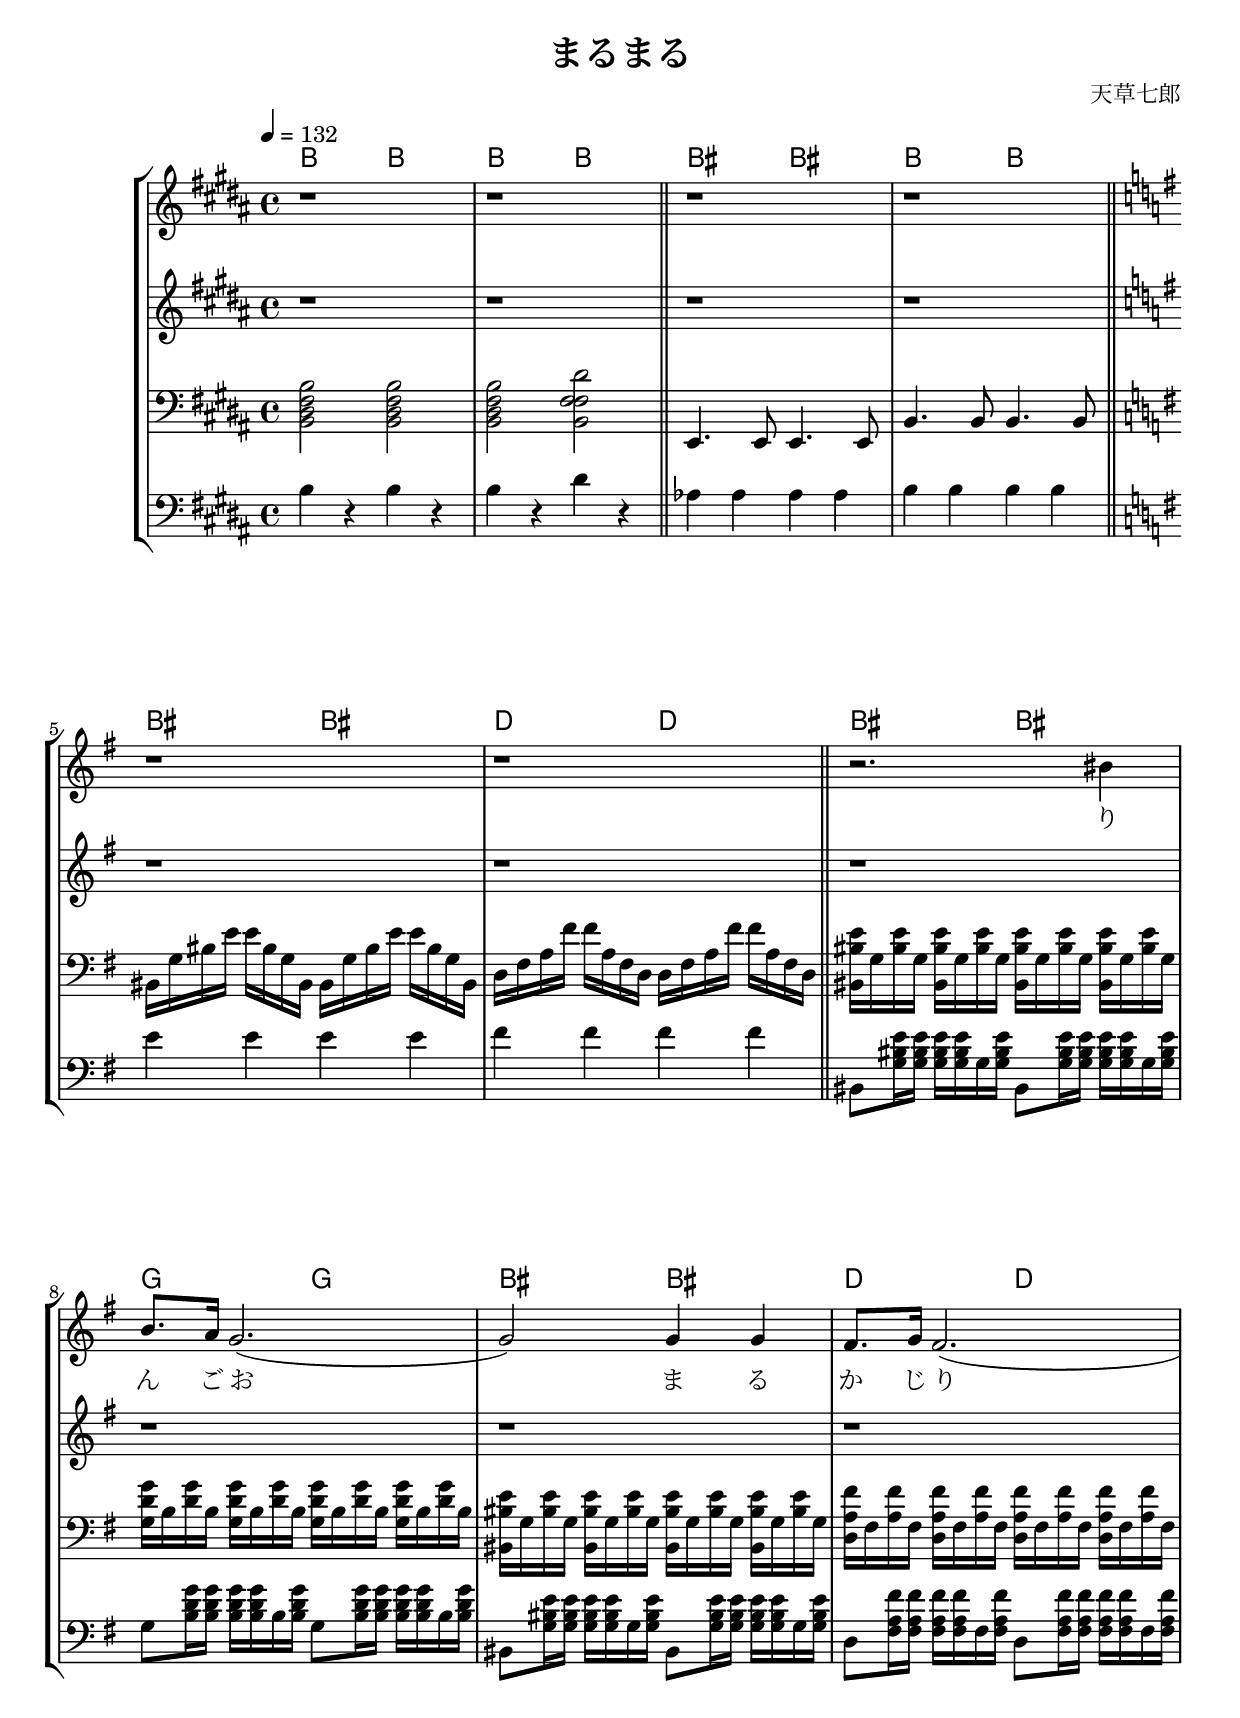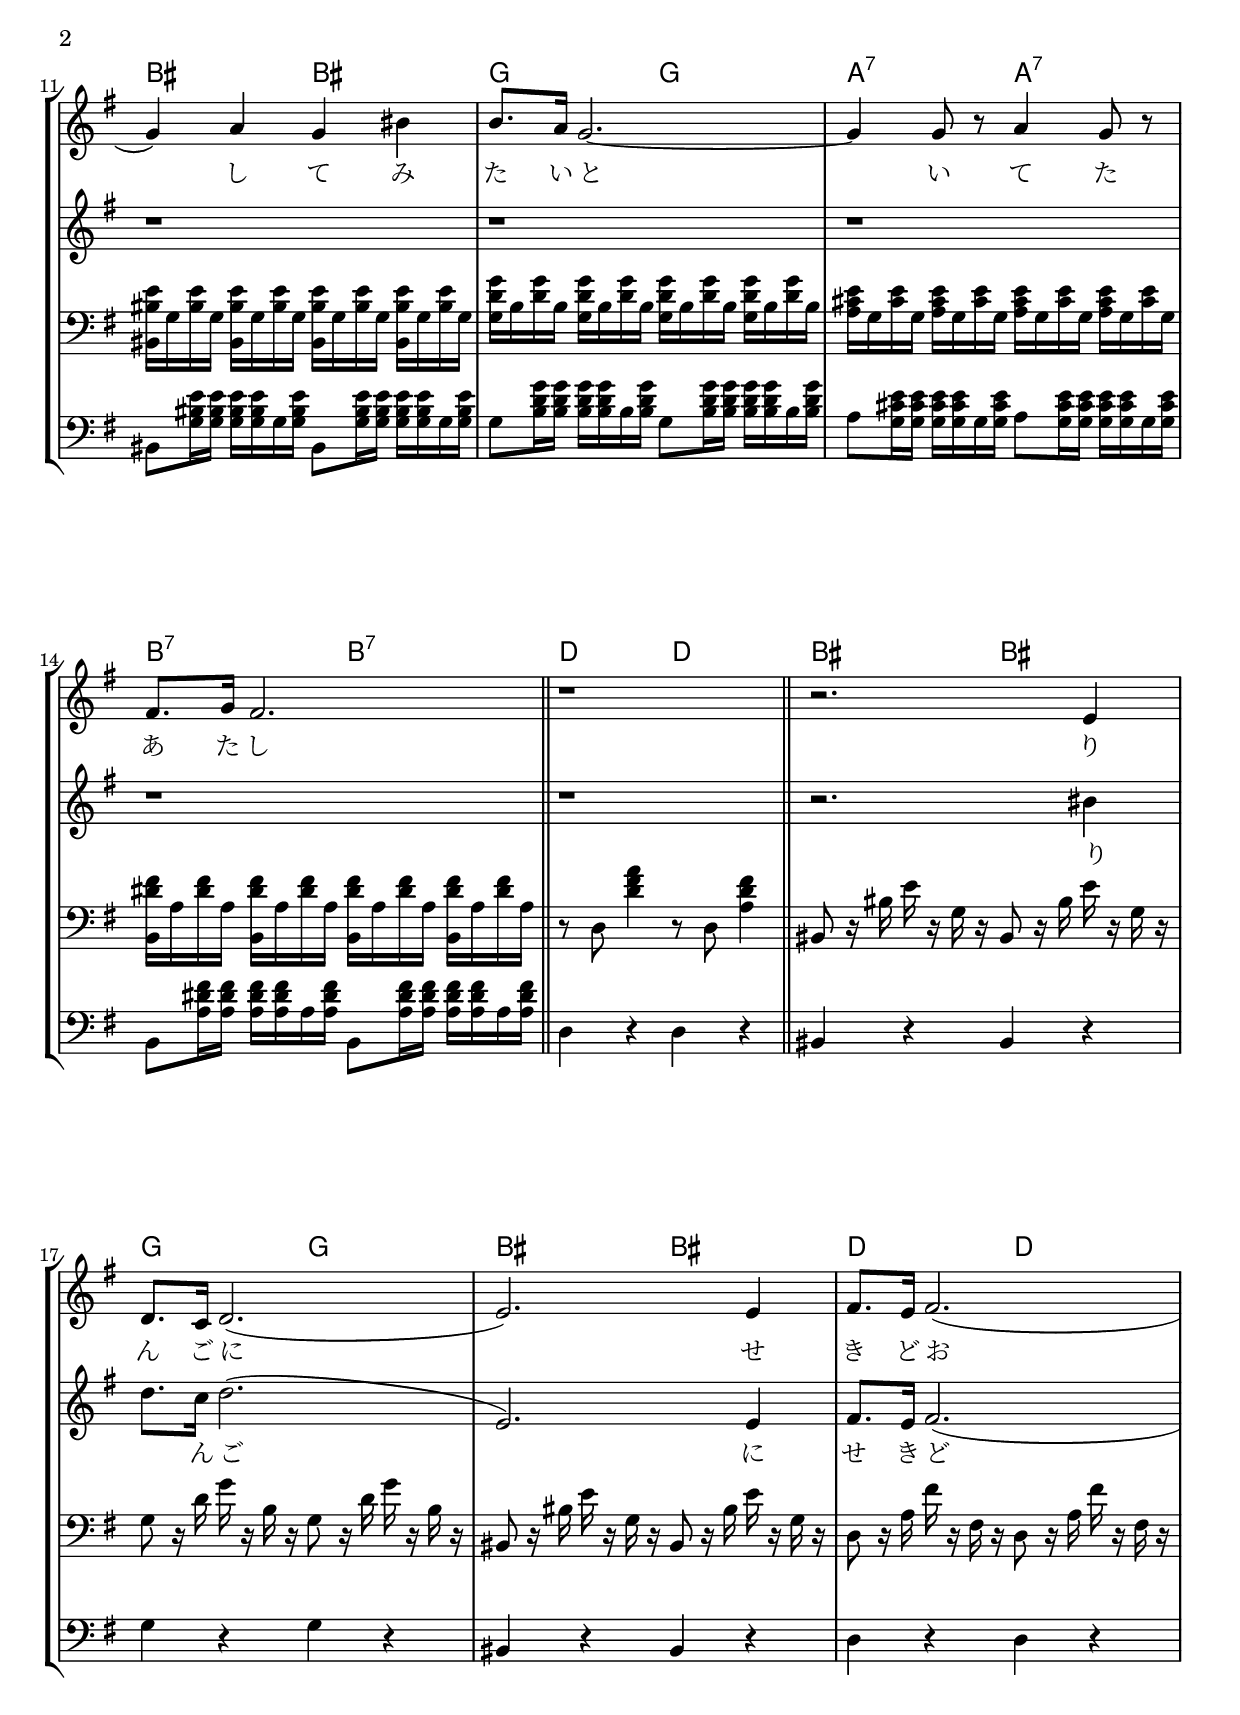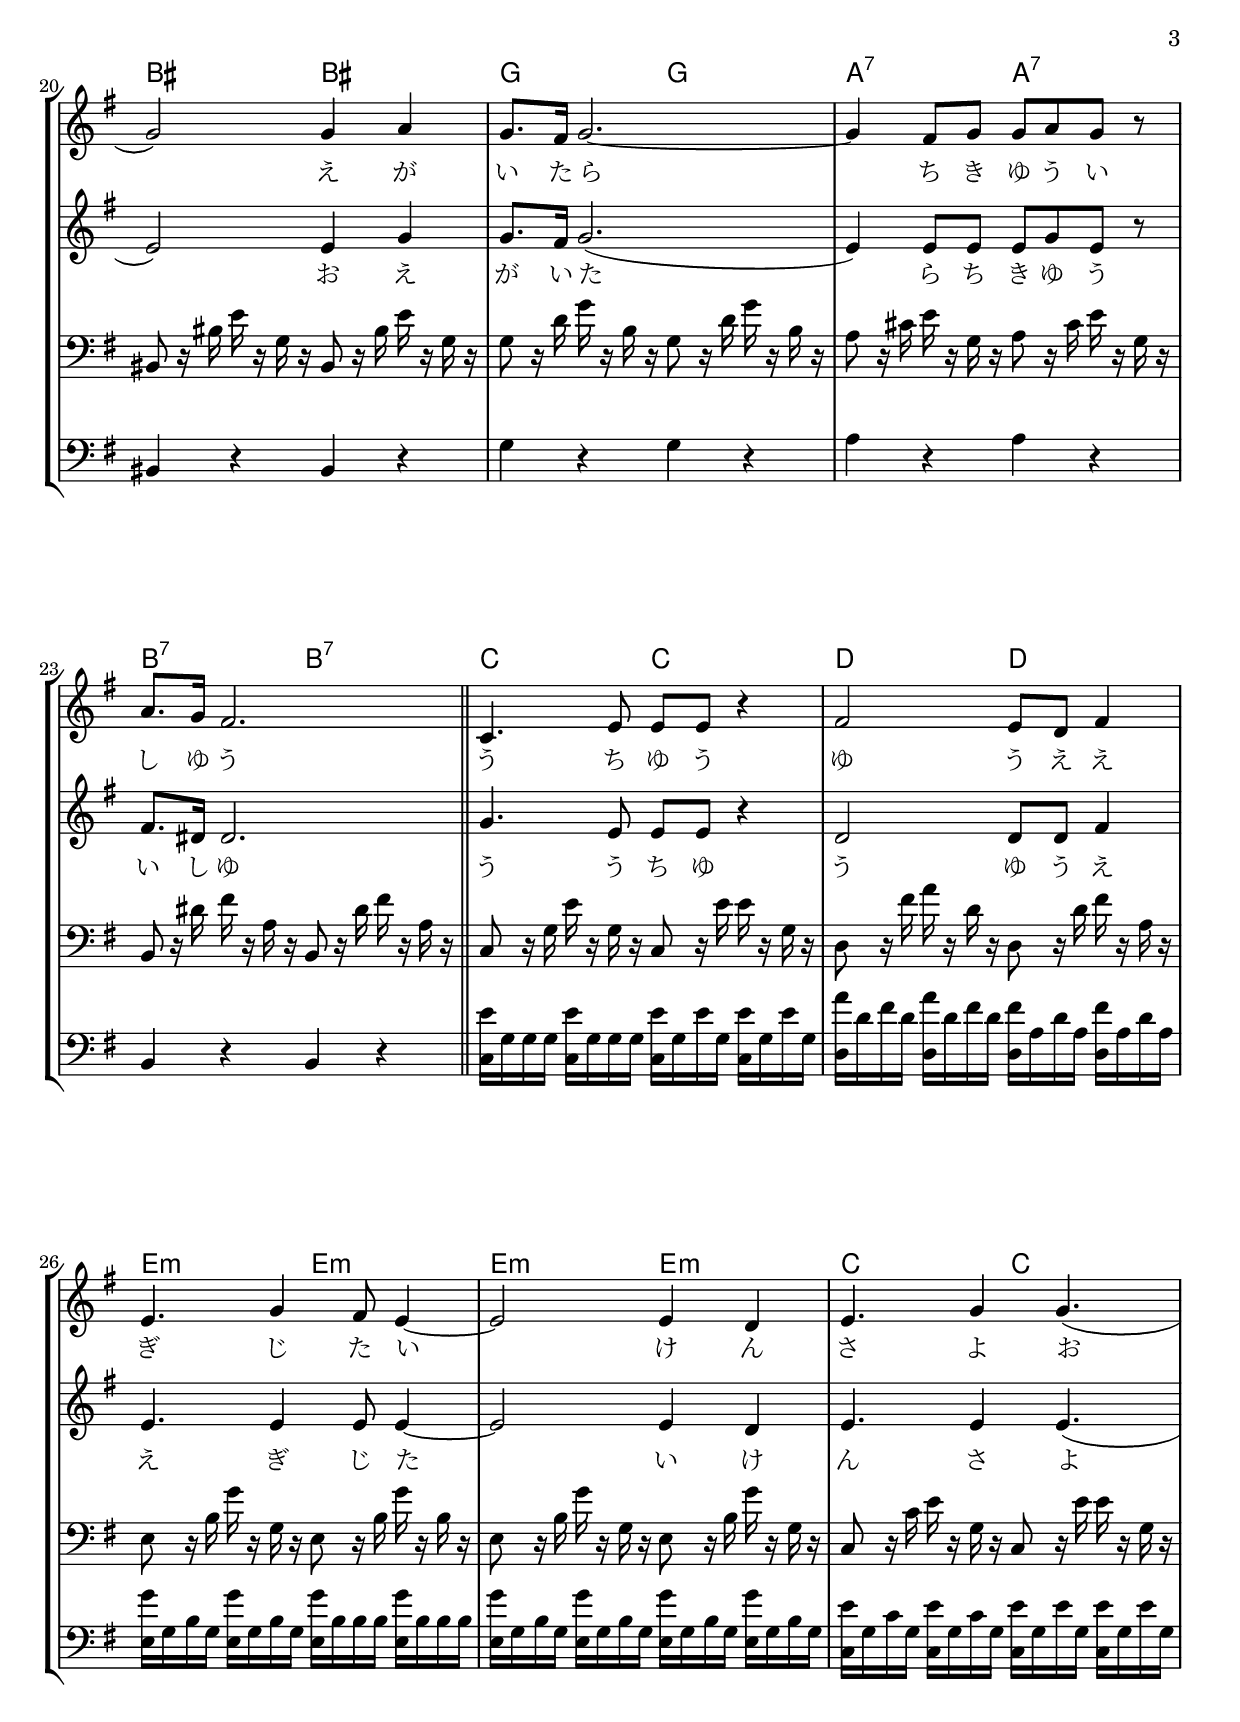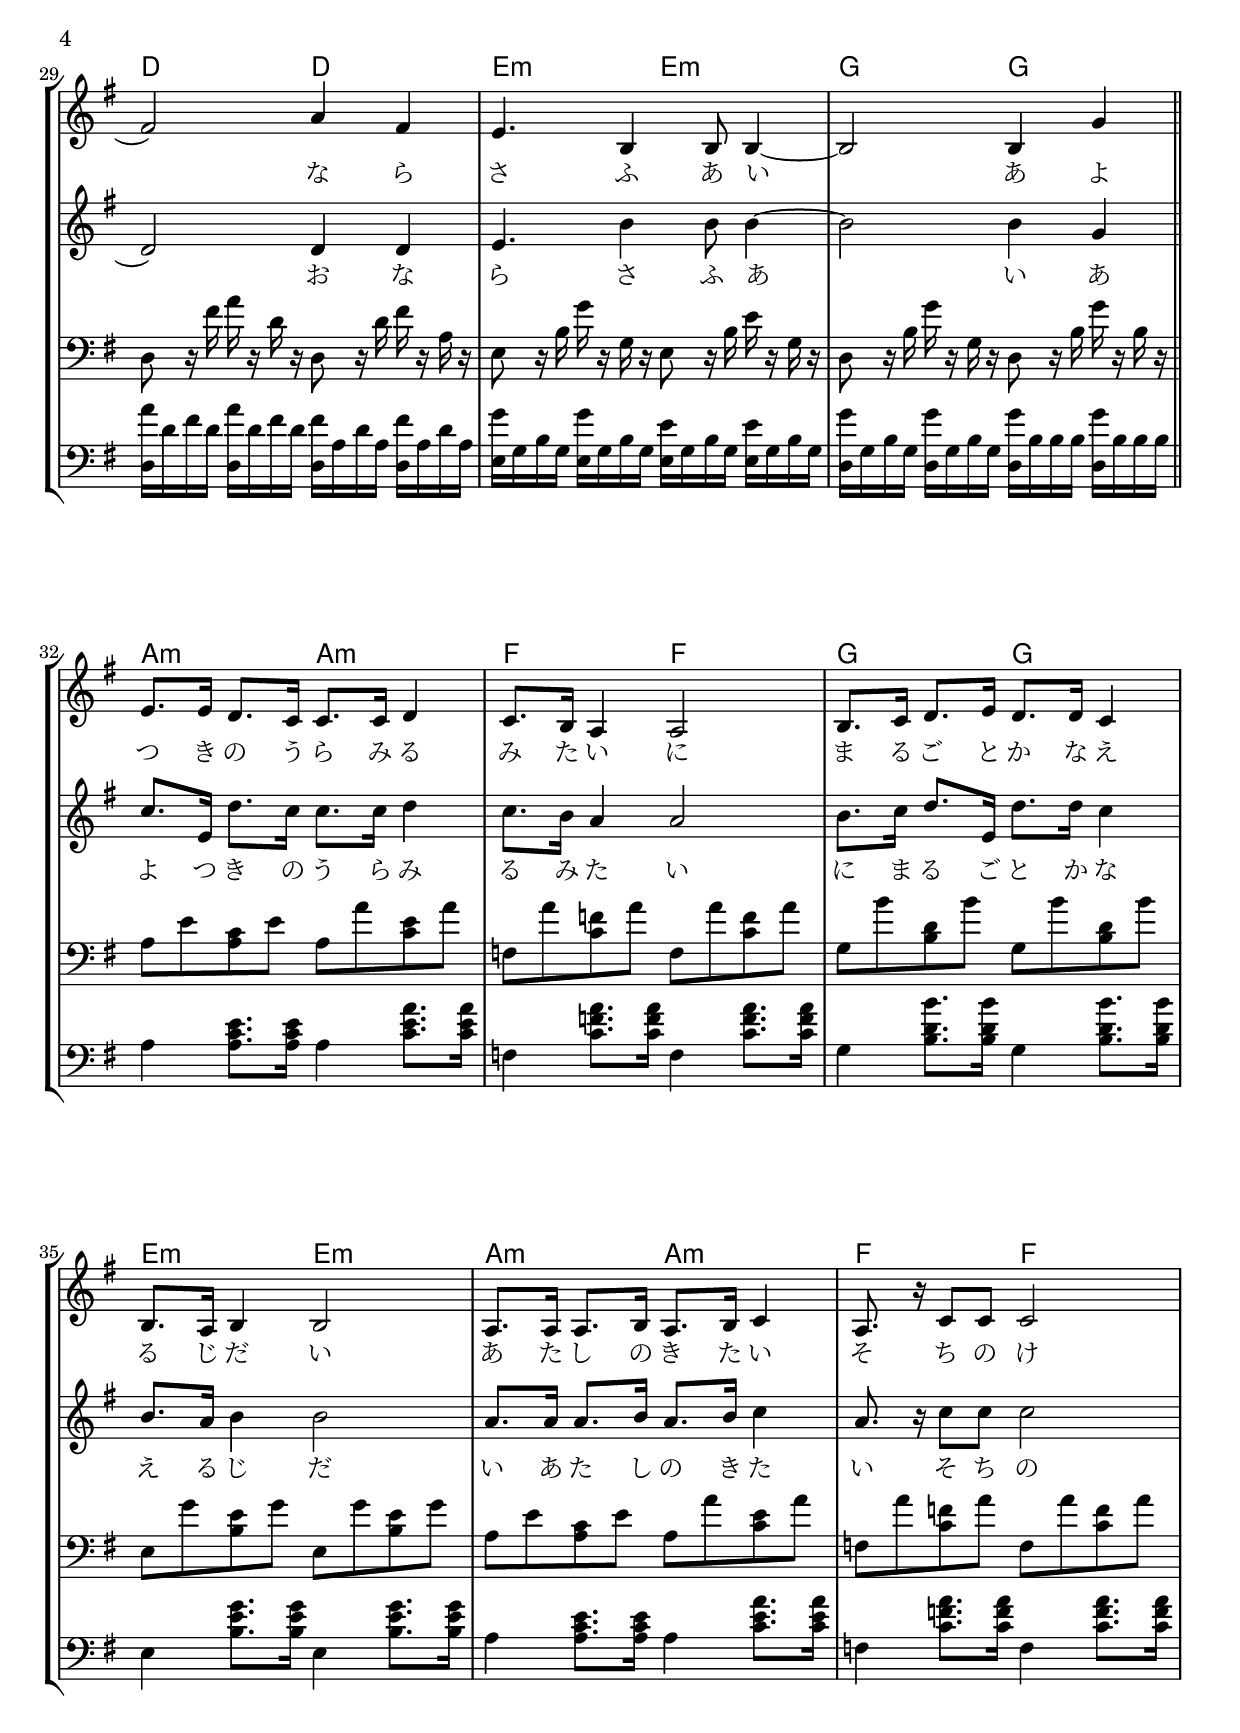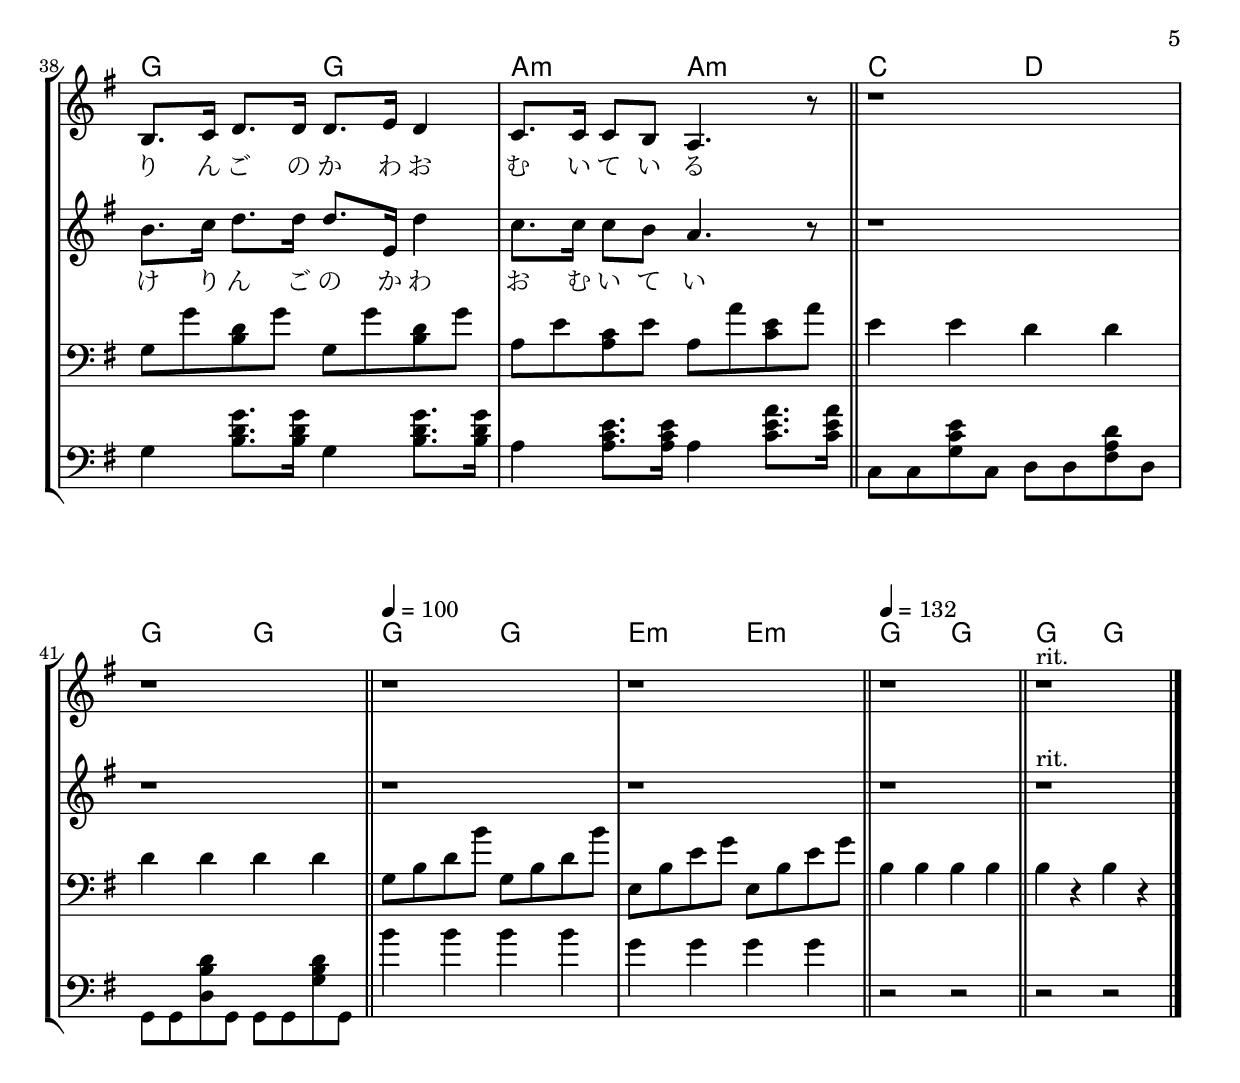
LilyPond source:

\version "2.12.1"

\header {
	title = \markup {まるまる}
	composer = \markup \center-column {天草七郎}
}

harmony = \chordmode {
	b2 b b b 

	bis bis b b 

	bis bis d d 

	bis bis g g bis bis d d bis bis g g a:7 a:7 b:7 b:7 

	d d 

	bis bis g g bis bis d d bis bis g g a:7 a:7 b:7 b:7 

	c c d d e:m e:m e:m e:m c c d d e:m e:m g g 

	a:m a:m f f g g e:m e:m a:m a:m f f g g a:m a:m 

	c d g g 

	g g e:m e:m 

	g g 

	g g 
}

melody = {
	\key b \major
	\tempo 4 = 132
	r1 | r1   
	r1 | r1   
	\key g \major
	r1 | r1   
	\set Staff.midiInstrument = #"fss0.37"
	r2. bis'4 
	b'8.  a'16  g'2. 
	(g'2)  g'4  g'4 
	fis'8.  g'16  fis'2. 
	(g'4)  a'4  g'4  bis'4 
	b'8.  a'16  g'2.~ 
	g'4  g'8  r8  a'4  g'8  r8 
	fis'8.  g'16  fis'2.
	r1   
	\set Staff.midiInstrument = #"fss0.37"
	r2. e'4 
	d'8.  c'16  d'2. 
	(e'2.)  e'4 
	fis'8.  e'16  fis'2. 
	(g'2)  g'4  a'4 
	g'8.  fis'16  g'2.~ 
	g'4  fis'8  g'8  g'8  a'8  g'8  r8 
	a'8.  g'16  fis'2.
	\set Staff.midiInstrument = #"fss0.37"
	c'4.  e'8  e'8  e'8  r4 
	fis'2  e'8  d'8  fis'4 
	e'4.  g'4  fis'8  e'4~ 
	e'2  e'4  d'4 
	e'4.  g'4  g'4. 
	(fis'2)  a'4  fis'4 
	e'4.  b4  b8  b4~ 
	b2  b4  g'4
	\set Staff.midiInstrument = #"fss0.37"
	e'8.  e'16  d'8.  c'16  c'8.  c'16  d'4 
	c'8.  b16  a4  a2 
	b8.  c'16  d'8.  e'16  d'8.  d'16  c'4 
	b8.  a16  b4  b2 
	a8.  a16  a8.  b16  a8.  b16  c'4 
	a8.  r16  c'8  c'8  c'2 
	b8.  c'16  d'8.  d'16  d'8.  e'16  d'4 
	c'8.  c'16  c'8  b8  a4.  	r8 	r1 | r1   
	\tempo 4 = 100
	r1 | r1   
	\tempo 4 = 132
	r1   
	r1^"rit." \bar "|."
}

words = \lyricmode {
	
	
	
	り  ん  ご  お  ま  る  か  じ  り  し  て  み  た  い  と  い  て  た  あ  た  し  
	
	り  ん  ご  に  せ  き  ど  お  え  が  い  た  ら  ち  き  ゆ  う  い  し  ゆ  う  
	う  ち  ゆ  う  ゆ  う  え  え  ぎ  じ  た  い  け  ん  さ  よ  お  な  ら  さ  ふ  あ  い  あ  よ  
	つ  き  の  う  ら  み  る  み  た  い  に  ま  る  ご  と  か  な  え  る  じ  だ  い  あ  た  し  の  き  た  い  そ  ち  の  け  り  ん  ご  の  か  わ  お  む  い  て  い  る  
	
	
	
	
}

secondmelody = {
	\key b \major
	\tempo 4 = 132
	r1 | r1   
	r1 | r1   
	\key g \major
	r1 | r1   
	\set Staff.midiInstrument = #"fss0.23"
	r1 ~ 
	r1 
	 r1 
	r1 
	r1 
	r1 
	r1 
	r1
	r1   
	\set Staff.midiInstrument = #"fss0.35"
	r2. bis'4 
	d''8.  c''16  d''2. 
	(e'2.)  e'4 
	fis'8.  e'16  fis'2. 
	(e'2)  e'4  g'4 
	g'8.  fis'16  g'2. 
	(e'4)  e'8  e'8  e'8  g'8  e'8  r8 
	fis'8.  dis'16  dis'2.
	\set Staff.midiInstrument = #"fss0.35"
	g'4.  e'8  e'8  e'8  r4 
	d'2  d'8  d'8  fis'4 
	e'4.  e'4  e'8  e'4~ 
	e'2  e'4  d'4 
	e'4.  e'4  e'4. 
	(d'2)  d'4  d'4 
	e'4.  b'4  b'8  b'4~ 
	b'2  b'4  g'4
	\set Staff.midiInstrument = #"fss0.35"
	c''8.  e'16  d''8.  c''16  c''8.  c''16  d''4 
	c''8.  b'16  a'4  a'2 
	b'8.  c''16  d''8.  e'16  d''8.  d''16  c''4 
	b'8.  a'16  b'4  b'2 
	a'8.  a'16  a'8.  b'16  a'8.  b'16  c''4 
	a'8.  r16  c''8  c''8  c''2 
	b'8.  c''16  d''8.  d''16  d''8.  e'16  d''4 
	c''8.  c''16  c''8  b'8  a'4.  	r8 	r1 | r1   
	\tempo 4 = 100
	r1 | r1   
	\tempo 4 = 132
	r1   
	r1^"rit." \bar "|."
}

secondwords = \lyricmode {
	
	
	
	
	
	り  ん  ご  に  せ  き  ど  お  え  が  い  た  ら  ち  き  ゆ  う  い  し  ゆ  う  
	う  ち  ゆ  う  ゆ  う  え  え  ぎ  じ  た  い  け  ん  さ  よ  お  な  ら  さ  ふ  あ  い  あ  よ  
	つ  き  の  う  ら  み  る  み  た  い  に  ま  る  ご  と  か  な  え  る  じ  だ  い  あ  た  し  の  き  た  い  そ  ち  の  け  り  ん  ご  の  か  わ  お  む  い  て  い  る  
	
	
	
	
}

tempochange = {
	\tempo 4 = 132
	r1 | r1 \bar "||"
	\tempo 4 = 132
	r1 | r1 \bar "||"
	\tempo 4 = 132
	r1 | r1 \bar "||"
	\tempo 4 = 132
	r1 | r1 | r1 | r1 | r1 | r1 | r1 | r1 \bar "||"
	\tempo 4 = 132
	r1 \bar "||"
	\tempo 4 = 132
	r1 | r1 | r1 | r1 | r1 | r1 | r1 | r1 \bar "||"
	\tempo 4 = 132
	r1 | r1 | r1 | r1 | r1 | r1 | r1 | r1 \bar "||"
	\tempo 4 = 132
	r1 | r1 | r1 | r1 | r1 | r1 | r1 | r1 \bar "||"
	\tempo 4 = 132
	r1 | r1 \bar "||"
	\tempo 4 = 100
	r1 | r1 \bar "||"
	\tempo 4 = 132
	r1 \bar "||"
	\tempo 4 = 132
	\tempo 4 = 99 r2 \tempo 4 = 88 r2 \bar "|."
}

mainacc = {
	\clef bass
	\set Staff.midiInstrument = #"Shakuhachi"
	\key b \major
	\tempo 4 = 132
	<b, dis fis b>2
	<b, dis fis b>2
	<b, dis fis b>2
	<b, fis fis dis'>2
	\bar "||"

	\set Staff.midiInstrument = #"Vibraphone"
	e,4.e,8
	e,4.e,8
	b,4.b,8
	b,4.b,8
	\bar "||"

	\set Staff.midiInstrument = #"Marimba"
	\key g \major
	bis,16 g bis e' e' bis g bis,
	bis,16 g bis e' e' bis g bis,
	d16 fis a fis' fis' a fis d
	d16 fis a fis' fis' a fis d
	\bar "||"

	\set Staff.midiInstrument = #"Violin"
	<bis, bis e'>16 g16 <bis e'>16 g16   <bis, bis e'>16 g16 <bis e'>16 g16
	<bis, bis e'>16 g16 <bis e'>16 g16   <bis, bis e'>16 g16 <bis e'>16 g16
	<g d' g'>16 b16 <d' g'>16 b16   <g d' g'>16 b16 <d' g'>16 b16
	<g d' g'>16 b16 <d' g'>16 b16   <g d' g'>16 b16 <d' g'>16 b16
	<bis, bis e'>16 g16 <bis e'>16 g16   <bis, bis e'>16 g16 <bis e'>16 g16
	<bis, bis e'>16 g16 <bis e'>16 g16   <bis, bis e'>16 g16 <bis e'>16 g16
	<d a fis'>16 fis16 <a fis'>16 fis16   <d a fis'>16 fis16 <a fis'>16 fis16
	<d a fis'>16 fis16 <a fis'>16 fis16   <d a fis'>16 fis16 <a fis'>16 fis16
	<bis, bis e'>16 g16 <bis e'>16 g16   <bis, bis e'>16 g16 <bis e'>16 g16
	<bis, bis e'>16 g16 <bis e'>16 g16   <bis, bis e'>16 g16 <bis e'>16 g16
	<g d' g'>16 b16 <d' g'>16 b16   <g d' g'>16 b16 <d' g'>16 b16
	<g d' g'>16 b16 <d' g'>16 b16   <g d' g'>16 b16 <d' g'>16 b16
	<a cis' e'>16 g16 <cis' e'>16 g16   <a cis' e'>16 g16 <cis' e'>16 g16
	<a cis' e'>16 g16 <cis' e'>16 g16   <a cis' e'>16 g16 <cis' e'>16 g16
	<b, dis' fis'>16 a16 <dis' fis'>16 a16   <b, dis' fis'>16 a16 <dis' fis'>16 a16
	<b, dis' fis'>16 a16 <dis' fis'>16 a16   <b, dis' fis'>16 a16 <dis' fis'>16 a16
	\bar "||"

	\set Staff.midiInstrument = #"Acoustic Guitar (steel)"
	r8 d <d' fis' a'>4
	r8 d <a d' fis'>4
	\bar "||"

	\set Staff.midiInstrument = #"Acoustic Guitar (steel)"
	bis,8r16bis16e'16r16g16r16
	bis,8r16bis16e'16r16g16r16
	g8r16d'16g'16r16b16r16
	g8r16d'16g'16r16b16r16
	bis,8r16bis16e'16r16g16r16
	bis,8r16bis16e'16r16g16r16
	d8r16a16fis'16r16fis16r16
	d8r16a16fis'16r16fis16r16
	bis,8r16bis16e'16r16g16r16
	bis,8r16bis16e'16r16g16r16
	g8r16d'16g'16r16b16r16
	g8r16d'16g'16r16b16r16
	a8r16cis'16e'16r16g16r16
	a8r16cis'16e'16r16g16r16
	b,8r16dis'16fis'16r16a16r16
	b,8r16dis'16fis'16r16a16r16
	\bar "||"

	\set Staff.midiInstrument = #"Viola"
	c8r16g16e'16r16g16r16
	c8r16e'16e'16r16g16r16
	d8r16fis'16a'16r16d'16r16
	d8r16d'16fis'16r16a16r16
	e8r16b16g'16r16g16r16
	e8r16b16g'16r16b16r16
	e8r16b16g'16r16g16r16
	e8r16b16g'16r16g16r16
	c8r16c'16e'16r16g16r16
	c8r16e'16e'16r16g16r16
	d8r16fis'16a'16r16d'16r16
	d8r16d'16fis'16r16a16r16
	e8r16b16g'16r16g16r16
	e8r16b16e'16r16g16r16
	d8r16b16g'16r16g16r16
	d8r16b16g'16r16b16r16
	\bar "||"

	\set Staff.midiInstrument = #"Tenor Sax"
	a8 e' <a c'> e'
	a8 a' <c' e'> a'
	f8 a' <c' f'> a'
	f8 a' <c' f'> a'
	g8 b' <b d'> b'
	g8 b' <b d'> b'
	e8 g' <b e'> g'
	e8 g' <b e'> g'
	a8 e' <a c'> e'
	a8 a' <c' e'> a'
	f8 a' <c' f'> a'
	f8 a' <c' f'> a'
	g8 g' <b d'> g'
	g8 g' <b d'> g'
	a8 e' <a c'> e'
	a8 a' <c' e'> a'
	\bar "||"

	\set Staff.midiInstrument = #"Viola"
	e'4 e'4
	d'4 d'4
	d'4 d'4
	d'4 d'4
	\bar "||"

	\set Staff.midiInstrument = #"Shakuhachi"
	\tempo 4 = 100
	g8 b8 d'8 b'8
	g8 b8 d'8 b'8
	e8 b8 e'8 g'8
	e8 b8 e'8 g'8
	\bar "||"

	\set Staff.midiInstrument = #"Shamisen"
	\tempo 4 = 132
	b4 b4
	b4 b4
	\bar "||"

	\set Staff.midiInstrument = #"Shamisen"
	b4 r4
	b4 r4
	\bar "|."
}

subacc = {
	\clef bass
	\set Staff.midiInstrument = #"Shamisen"
	\key b \major
	\tempo 4 = 132
	b4 r4
	b4 r4
	b4 r4
	dis'4 r4
	\bar "||"

	\set Staff.midiInstrument = #"Shamisen"
	as4 as4
	as4 as4
	b4 b4
	b4 b4
	\bar "||"

	\set Staff.midiInstrument = #"Shamisen"
	\key g \major
	e'4 e'4
	e'4 e'4
	fis'4 fis'4
	fis'4 fis'4
	\bar "||"

	\set Staff.midiInstrument = #"FX 1 (rain)"
	bis,8 <g bis e'>16 <g bis e'>16   <g bis e'>16 <g bis e'>16   g16 <g bis e'>16
	bis,8 <g bis e'>16 <g bis e'>16   <g bis e'>16 <g bis e'>16   g16 <g bis e'>16
	g8 <b d' g'>16 <b d' g'>16   <b d' g'>16 <b d' g'>16   b16 <b d' g'>16
	g8 <b d' g'>16 <b d' g'>16   <b d' g'>16 <b d' g'>16   b16 <b d' g'>16
	bis,8 <g bis e'>16 <g bis e'>16   <g bis e'>16 <g bis e'>16   g16 <g bis e'>16
	bis,8 <g bis e'>16 <g bis e'>16   <g bis e'>16 <g bis e'>16   g16 <g bis e'>16
	d8 <fis a fis'>16 <fis a fis'>16   <fis a fis'>16 <fis a fis'>16   fis16 <fis a fis'>16
	d8 <fis a fis'>16 <fis a fis'>16   <fis a fis'>16 <fis a fis'>16   fis16 <fis a fis'>16
	bis,8 <g bis e'>16 <g bis e'>16   <g bis e'>16 <g bis e'>16   g16 <g bis e'>16
	bis,8 <g bis e'>16 <g bis e'>16   <g bis e'>16 <g bis e'>16   g16 <g bis e'>16
	g8 <b d' g'>16 <b d' g'>16   <b d' g'>16 <b d' g'>16   b16 <b d' g'>16
	g8 <b d' g'>16 <b d' g'>16   <b d' g'>16 <b d' g'>16   b16 <b d' g'>16
	a8 <g cis' e'>16 <g cis' e'>16   <g cis' e'>16 <g cis' e'>16   g16 <g cis' e'>16
	a8 <g cis' e'>16 <g cis' e'>16   <g cis' e'>16 <g cis' e'>16   g16 <g cis' e'>16
	b,8 <a dis' fis'>16 <a dis' fis'>16   <a dis' fis'>16 <a dis' fis'>16   a16 <a dis' fis'>16
	b,8 <a dis' fis'>16 <a dis' fis'>16   <a dis' fis'>16 <a dis' fis'>16   a16 <a dis' fis'>16
	\bar "||"

	\set Staff.midiInstrument = #"Viola"
	d4 r4
	d4 r4
	\bar "||"

	\set Staff.midiInstrument = #"Steel Drums"
	bis,4 r4
	bis,4 r4
	g4 r4
	g4 r4
	bis,4 r4
	bis,4 r4
	d4 r4
	d4 r4
	bis,4 r4
	bis,4 r4
	g4 r4
	g4 r4
	a4 r4
	a4 r4
	b,4 r4
	b,4 r4
	\bar "||"

	\set Staff.midiInstrument = #"Clav"
	<c e'>16 g g g <c e'> g g g
	<c e'>16 g e' g <c e'> g e' g
	<d a'>16 d' fis' d' <d a'> d' fis' d'
	<d fis'>16 a d' a <d fis'> a d' a
	<e g'>16 g b g <e g'> g b g
	<e g'>16 b b b <e g'> b b b
	<e g'>16 g b g <e g'> g b g
	<e g'>16 g b g <e g'> g b g
	<c e'>16 g c' g <c e'> g c' g
	<c e'>16 g e' g <c e'> g e' g
	<d a'>16 d' fis' d' <d a'> d' fis' d'
	<d fis'>16 a d' a <d fis'> a d' a
	<e g'>16 g b g <e g'> g b g
	<e e'>16 g b g <e e'> g b g
	<d g'>16 g b g <d g'> g b g
	<d g'>16 b b b <d g'> b b b
	\bar "||"

	\set Staff.midiInstrument = #"Electric Grand"
	a4 <a c' e'>8. <a c' e'>16
	a4 <c' e' a'>8. <c' e' a'>16
	f4 <c' f' a'>8. <c' f' a'>16
	f4 <c' f' a'>8. <c' f' a'>16
	g4 <b d' b'>8. <b d' b'>16
	g4 <b d' b'>8. <b d' b'>16
	e4 <b e' g'>8. <b e' g'>16
	e4 <b e' g'>8. <b e' g'>16
	a4 <a c' e'>8. <a c' e'>16
	a4 <c' e' a'>8. <c' e' a'>16
	f4 <c' f' a'>8. <c' f' a'>16
	f4 <c' f' a'>8. <c' f' a'>16
	g4 <b d' g'>8. <b d' g'>16
	g4 <b d' g'>8. <b d' g'>16
	a4 <a c' e'>8. <a c' e'>16
	a4 <c' e' a'>8. <c' e' a'>16
	\bar "||"

	\set Staff.midiInstrument = #"Tinkle Bell"
	c8 c8 <g c' e'>8 c8
	d8 d8 <fis a d'>8 d8
	g,8 g,8 <d b d'>8 g,8
	g,8 g,8 <g b d'>8 g,8
	\bar "||"

	\set Staff.midiInstrument = #"Shamisen"
	\tempo 4 = 100
	b'4 b'4
	b'4 b'4
	g'4 g'4
	g'4 g'4
	\bar "||"

	\set Staff.midiInstrument = #"Acoustic grand"
	\tempo 4 = 132
	r2
	r2
	\bar "||"

	\set Staff.midiInstrument = #"Acoustic grand"
	r2
	r2
	\bar "|."
}

percA = {
	\drummode {
	r1 |r1 \bar "||"
	r1 |r1 \bar "||"
	r1 |r1 \bar "||"
	cymr4 cymr4 cymr4 cymr4  |cymr4 cymr8 cymr16 cymr16 cymr4 cymr4  |cymr4 cymr4 cymr4 cymr4  |cymr4 cymr2.  |cymr4 cymr4 cymr4 cymr4  |cymr4 cymr8 cymr16 cymr16 cymr4 cymr4  |cymr4 cymr4 cymr4 cymr4  |cymr4 cymr2.  \bar "||"
	cymr4 cymr4 cymr4 cymr4  \bar "||"
	cymr4 cymr4 cymr4 cymr4  |cymr4 cymr8 cymr16 cymr16 cymr4 cymr4  |cymr4 cymr4 cymr4 cymr4  |cymr4 cymr2.  |cymr4 cymr4 cymr4 cymr4  |cymr4 cymr8 cymr16 cymr16 cymr4 cymr4  |cymr4 cymr4 cymr4 cymr4  |cymr4 cymr2.  \bar "||"
	cymr4 cymr4 cymr4 cymr4  |cymr4 cymr8 cymr16 cymr16 cymr4 cymr4  |cymr4 cymr4 cymr4 cymr4  |cymr4 cymr2.  |cymr4 cymr4 cymr4 cymr4  |cymr4 cymr8 cymr16 cymr16 cymr4 cymr4  |cymr4 cymr4 cymr4 cymr4  |cymr4 cymr2.  \bar "||"
	cymr4 cymr4 cymr4 cymr4  |cymr4 cymr8 cymr16 cymr16 cymr4 cymr4  |cymr4 cymr4 cymr4 cymr4  |cymr4 cymr2.  |cymr4 cymr4 cymr4 cymr4  |cymr4 cymr8 cymr16 cymr16 cymr4 cymr4  |cymr4 cymr4 cymr4 cymr4  |cymr4 cymr2.  \bar "||"
	r1 |r1 \bar "||"
	r1 |r1 \bar "||"
	r1 \bar "||"
	r1 \bar "|."
	}
}

percB = {
	\drummode {
	r1 |r1 \bar "||"
	r1 |r1 \bar "||"
	r1 |r1 \bar "||"
	r2 sn2  |r2 sn2  |r2 sn2  |r8 sn8 sn2.  |r2 sn2  |r2 sn2  |r2 sn2  |r8 sn8 sn2.  \bar "||"
	r2 sn2  \bar "||"
	r2 sn2  |r2 sn2  |r2 sn2  |r8 sn8 sn2.  |r2 sn2  |r2 sn2  |r2 sn2  |r8 sn8 sn2.  \bar "||"
	r2 sn2  |r2 sn2  |r2 sn2  |r8 sn8 sn2.  |r2 sn2  |r2 sn2  |r2 sn2  |r8 sn8 sn2.  \bar "||"
	r2 sn2  |r2 sn2  |r2 sn2  |r8 sn8 sn2.  |r2 sn2  |r2 sn2  |r2 sn2  |r8 sn8 sn2.  \bar "||"
	r1 |r1 \bar "||"
	r1 |r1 \bar "||"
	r1 \bar "||"
	r1 \bar "|."
	}
}

percC = {
	\drummode {
	r1 |r1 \bar "||"
	r1 |r1 \bar "||"
	r1 |r1 \bar "||"
	bd2. r8 bd8  |bd2. r8 bd8  |bd2. r8 bd8  |bd4. bd8 bd4. bd8  |bd2. r8 bd8  |bd2. r8 bd8  |bd2. r8 bd8  |bd2 r8 bd4.  \bar "||"
	bd2 r8 bd4.  \bar "||"
	bd2. r8 bd8  |bd2. r8 bd8  |bd2. r8 bd8  |bd4. bd8 bd4. bd8  |bd2. r8 bd8  |bd2. r8 bd8  |bd2. r8 bd8  |bd2 r8 bd4.  \bar "||"
	bd2. r8 bd8  |bd2. r8 bd8  |bd2. r8 bd8  |bd4. bd8 bd4. bd8  |bd2. r8 bd8  |bd2. r8 bd8  |bd2. r8 bd8  |bd2 r8 bd4.  \bar "||"
	bd2. r8 bd8  |bd2. r8 bd8  |bd2. r8 bd8  |bd4. bd8 bd4. bd8  |bd2. r8 bd8  |bd2. r8 bd8  |bd2. r8 bd8  |bd2 r8 bd4.  \bar "||"
	r1 |r1 \bar "||"
	r1 |r1 \bar "||"
	r1 \bar "||"
	r1 \bar "|."
	}
}

percD = {
	\drummode {
	r1 |r1 \bar "||"
	r1 |r1 \bar "||"
	r1 |r1 \bar "||"
	r1 |r1 |r1 |r2 r8 tommh8 tommh4  |r1 |r1 |r1 |r8. tommh8. tommh2 r8  \bar "||"
	r8. tommh8. tommh2 r8  \bar "||"
	r1 |r1 |r1 |r2 r8 tommh8 tommh4  |r1 |r1 |r1 |r8. tommh8. tommh2 r8  \bar "||"
	r1 |r1 |r1 |r2 r8 tommh8 tommh4  |r1 |r1 |r1 |r8. tommh8. tommh2 r8  \bar "||"
	r1 |r1 |r1 |r2 r8 tommh8 tommh4  |r1 |r1 |r1 |r8. tommh8. tommh2 r8  \bar "||"
	r1 |r1 \bar "||"
	r1 |r1 \bar "||"
	r1 \bar "||"
	r1 \bar "|."
	}
}

percE = {
	\drummode {
	r1 |r1 \bar "||"
	r1 |r1 \bar "||"
	r1 |r1 \bar "||"
	r1 |r1 |r1 |r2. r8 toml8  |r1 |r1 |r1 |r2. toml8 toml8  \bar "||"
	r2. toml8 toml8  \bar "||"
	r1 |r1 |r1 |r2. r8 toml8  |r1 |r1 |r1 |r2. toml8 toml8  \bar "||"
	r1 |r1 |r1 |r2. r8 toml8  |r1 |r1 |r1 |r2. toml8 toml8  \bar "||"
	r1 |r1 |r1 |r2. r8 toml8  |r1 |r1 |r1 |r2. toml8 toml8  \bar "||"
	r1 |r1 \bar "||"
	r1 |r1 \bar "||"
	r1 \bar "||"
	r1 \bar "|."
	}
}

percF = {
	\drummode {
	r1 | r1 \bar "||"
	r1 | r1 \bar "||"
	r1 | r1 \bar "||"
	r1 |r1 |r1 |r1 |r1 |r1 |r1 |hho1  \bar "||"
	hho1  \bar "||"
	r1 |r1 |r1 |r1 |r1 |r1 |r1 |hho1  \bar "||"
	r1 |r1 |r1 |r1 |r1 |r1 |r1 |hho1  \bar "||"
	r1 |r1 |r1 |r1 |r1 |r1 |r1 |hho1  \bar "||"
	r1 | r1 \bar "||"
	r1 | r1 \bar "||"
	r1 \bar "||"
	r1 \bar "|."
	}
}

\score {
	<<
		\new StaffGroup <<
			\new ChordNames {\harmony}
			\new Voice = "melody" {\melody}
			\new Lyrics \lyricsto "melody" \words
			\new Voice = "secondmelody" {\secondmelody}
			\new Lyrics \lyricsto "secondmelody" \secondwords
			\new Staff = "mainacc" {\mainacc}
			\new Staff = "subacc" {\subacc}
		>>
	>>
	\layout { }
}
